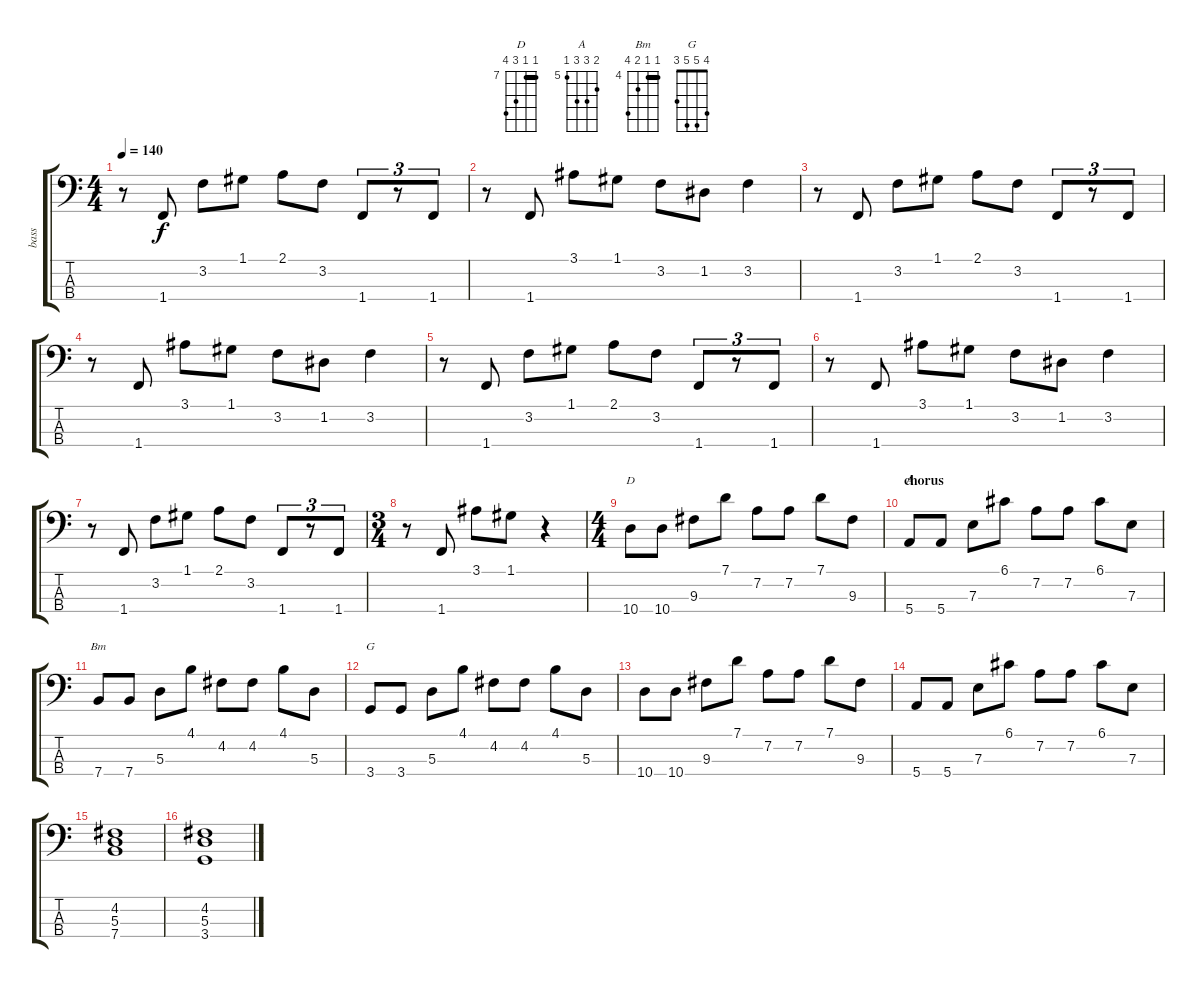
\track ("bass" "bass") {instrument electricbasspick}
\staff {score tabs}
\tuning (G2 D2 A1 E1) {hide}
\chord ("D" 7 7 9 10) {firstfret 7 barre 7}
\chord ("A" 6 7 7 5) {firstfret 5}
\chord ("Bm" 4 4 5 7) {firstfret 4 barre 4}
\chord ("G" 4 5 5 3)
\ts (4 4)
\tempo 140
\clef f4
\ks c
r.8{dy f} 1.4.8 3.2.8 1.1.8 2.1.8 3.2.8 1.4.8{tu (3 2)} r.8{tu (3 2)} 1.4.8{tu (3 2)} |
r.8 1.4.8 3.1.8 1.1.8 3.2.8 1.2.8 3.2.4 |
r.8 1.4.8 3.2.8 1.1.8 2.1.8 3.2.8 1.4.8{tu (3 2)} r.8{tu (3 2)} 1.4.8{tu (3 2)} |
r.8 1.4.8 3.1.8 1.1.8 3.2.8 1.2.8 3.2.4 |
r.8 1.4.8 3.2.8 1.1.8 2.1.8 3.2.8 1.4.8{tu (3 2)} r.8{tu (3 2)} 1.4.8{tu (3 2)} |
r.8 1.4.8 3.1.8 1.1.8 3.2.8 1.2.8 3.2.4 |
r.8 1.4.8 3.2.8 1.1.8 2.1.8 3.2.8 1.4.8{tu (3 2)} r.8{tu (3 2)} 1.4.8{tu (3 2)} |
\ts (3 4)
r.8 1.4.8 3.1.8 1.1.8 r.4 |
\ts (4 4)
10.4.8{ch "D"} 10.4.8 9.3.8 7.1.8 7.2.8 7.2.8 7.1.8 9.3.8 |
\section ("" "chorus")
5.4.8{ch "A"} 5.4.8 7.3.8 6.1.8 7.2.8 7.2.8 6.1.8 7.3.8 |
7.4.8{ch "Bm"} 7.4.8 5.3.8 4.1.8 4.2.8 4.2.8 4.1.8 5.3.8 |
3.4.8{ch "G"} 3.4.8 5.3.8 4.1.8 4.2.8 4.2.8 4.1.8 5.3.8 |
10.4.8 10.4.8 9.3.8 7.1.8 7.2.8 7.2.8 7.1.8 9.3.8 |
5.4.8 5.4.8 7.3.8 6.1.8 7.2.8 7.2.8 6.1.8 7.3.8 |
(4.2 5.3 7.4).1 |
(4.2 5.3 3.4).1
